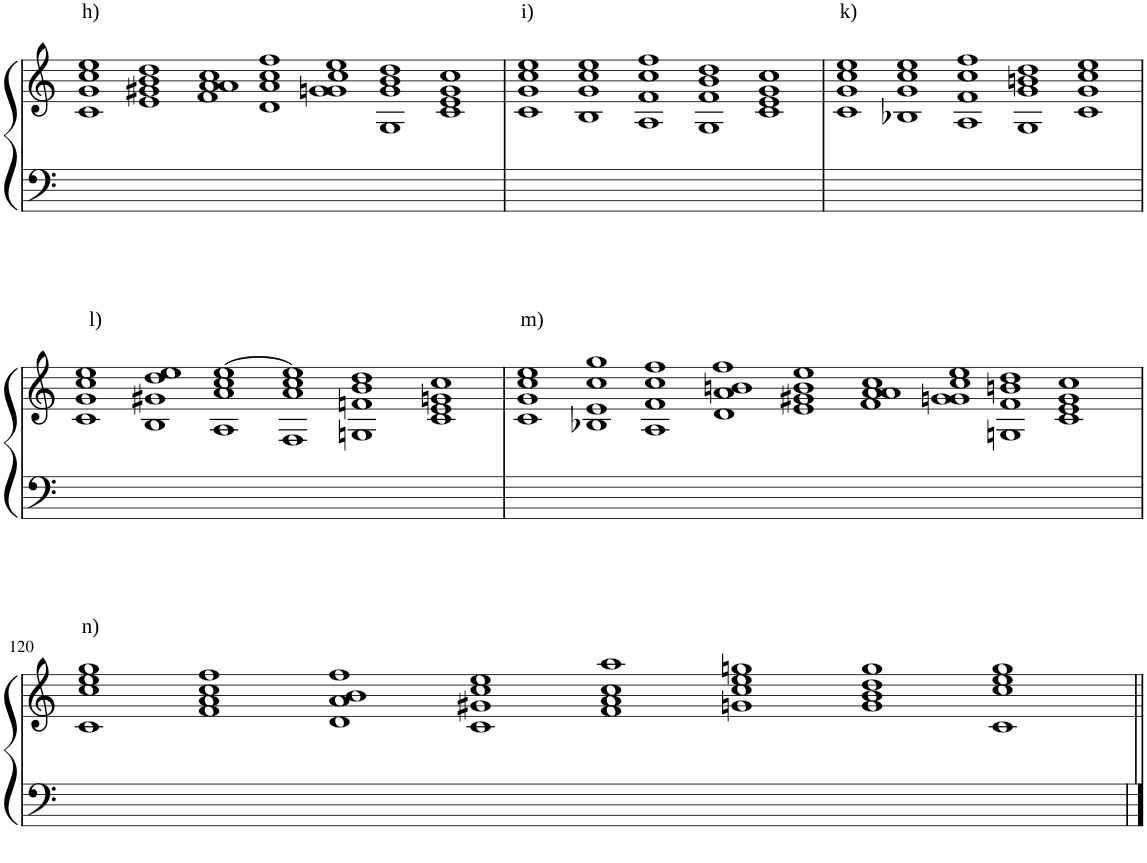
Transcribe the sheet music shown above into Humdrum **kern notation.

**kern	**kern
*part1	*part1
*staff2	*staff1
*I"Piano	*
*I'Pno	*
!!LO:PB:g=z
*clefF4	*clefG2
*k[]	*k[]
*M7/1	*M7/1
=115	=115
*	*^
*	*	*^
*	*	*	*^
!	!LO:TX:a:t=h)	!	!	!
1%7ryy	1ee	1cc	1g	1c
.	1dd	1b	1g#X	1e
.	1cc	1a	1a	1f
.	1ff	1cc	1a	1d
.	1ee	1cc	1gn	1g
.	1dd	1b	1g	1G
.	1cc	1g	1e	1c
=116	=116	=116	=116	=116
*M5/1	*M5/1	*	*	*
!	!LO:TX:a:t=i)	!	!	!
00ryy	1ee	1cc	1g	1c
.	1ee	1cc	1g	1B
.	1ff	1cc	1f	1A
.	1dd	1b	1f	1G
1ryy	1cc	1g	1e	1c
=117	=117	=117	=117	=117
!	!LO:TX:a:t=k)	!	!	!
00ryy	1ee	1cc	1g	1c
.	1ee	1cc	1g	1B-X
.	1ff	1cc	1f	1A
.	1dd	1bn	1g	1G
1ryy	1ee	1cc	1g	1c
!!LO:LB:g=z	!!	!!	!!
=118	=118	=118	=118	=118
*M6/1	*M6/1	*	*	*
!	!LO:TX:a:t=l)	!	!	!
00.ryy	1ee	1cc	1g	1c
.	1ee	1dd	1g#X	1B
.	[1ee	1cc	1a	1A
.	1ee]	1cc	1a	1F
.	1dd	1b	1fn	1Gn
.	1cc	1gn	1e	1c
=119	=119	=119	=119	=119
*M9/1	*M9/1	*	*	*
!	!LO:TX:a:t=m)	!	!	!
000ryy	1ee	1cc	1g	1c
.	1gg	1cc	1e	1B-X
.	1ff	1cc	1f	1A
.	1ff	1bn	1a	1d
.	1ee	1b	1g#X	1e
.	1cc	1a	1a	1f
.	1ee	1cc	1gn	1g
.	1dd	1bn	1f	1Gn
1ryy	1cc	1g	1e	1c
!!LO:LB:g=z	!!	!!	!!
=120	=120	=120	=120	=120
*M8/1	*M8/1	*	*	*
!	!LO:TX:a:t=n)	!	!	!
000ryy	1gg	1ee	1cc	1c
.	1ff	1cc	1a	1f
.	1ff	1b	1a	1d
.	1ee	1cc	1g#X	1c
.	1aa	1cc	1a	1f
.	1ggn	1ee	1cc	1gn
.	1gg	1dd	1b	1g
.	1gg	1ee	1cc	1c
*	*v	*v	*v	*v
=||	=||
*-	*-
